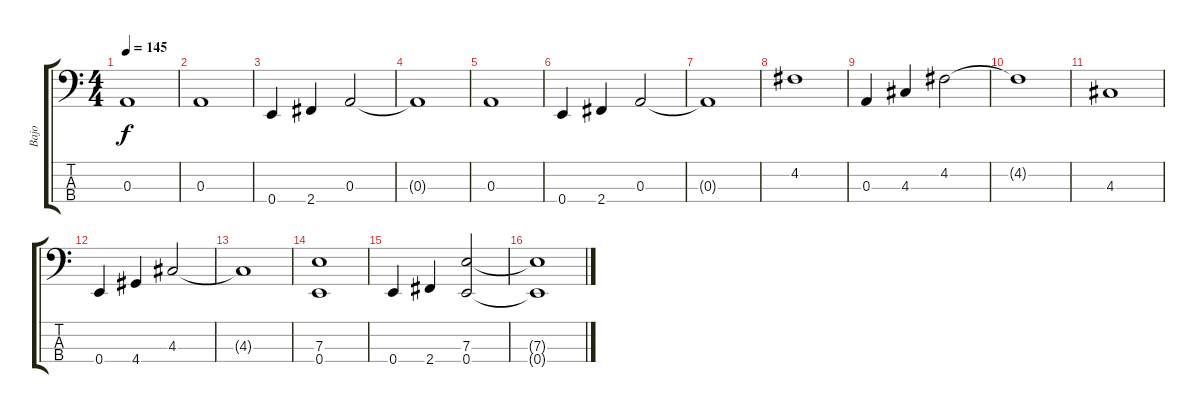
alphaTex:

\track ("Bajo" "Bajo") {instrument electricbasspick}
\staff {score tabs}
\tuning (G2 D2 A1 E1) {hide}
\ts (4 4)
\tempo 145
\clef f4
\ks c
0.3{t}.1{dy f} |
0.3.1 |
0.4.4 2.4.4 0.3.2 |
0.3{t}.1 |
0.3.1 |
0.4.4 2.4.4 0.3.2 |
0.3{t}.1 |
4.2.1 |
0.3.4 4.3.4 4.2.2 |
4.2{t}.1 |
4.3.1 |
0.4.4 4.4.4 4.3.2 |
4.3{t}.1 |
(7.3 0.4).1 |
0.4.4 2.4.4 (7.3 0.4).2 |
(7.3{t} 0.4{t}).1
